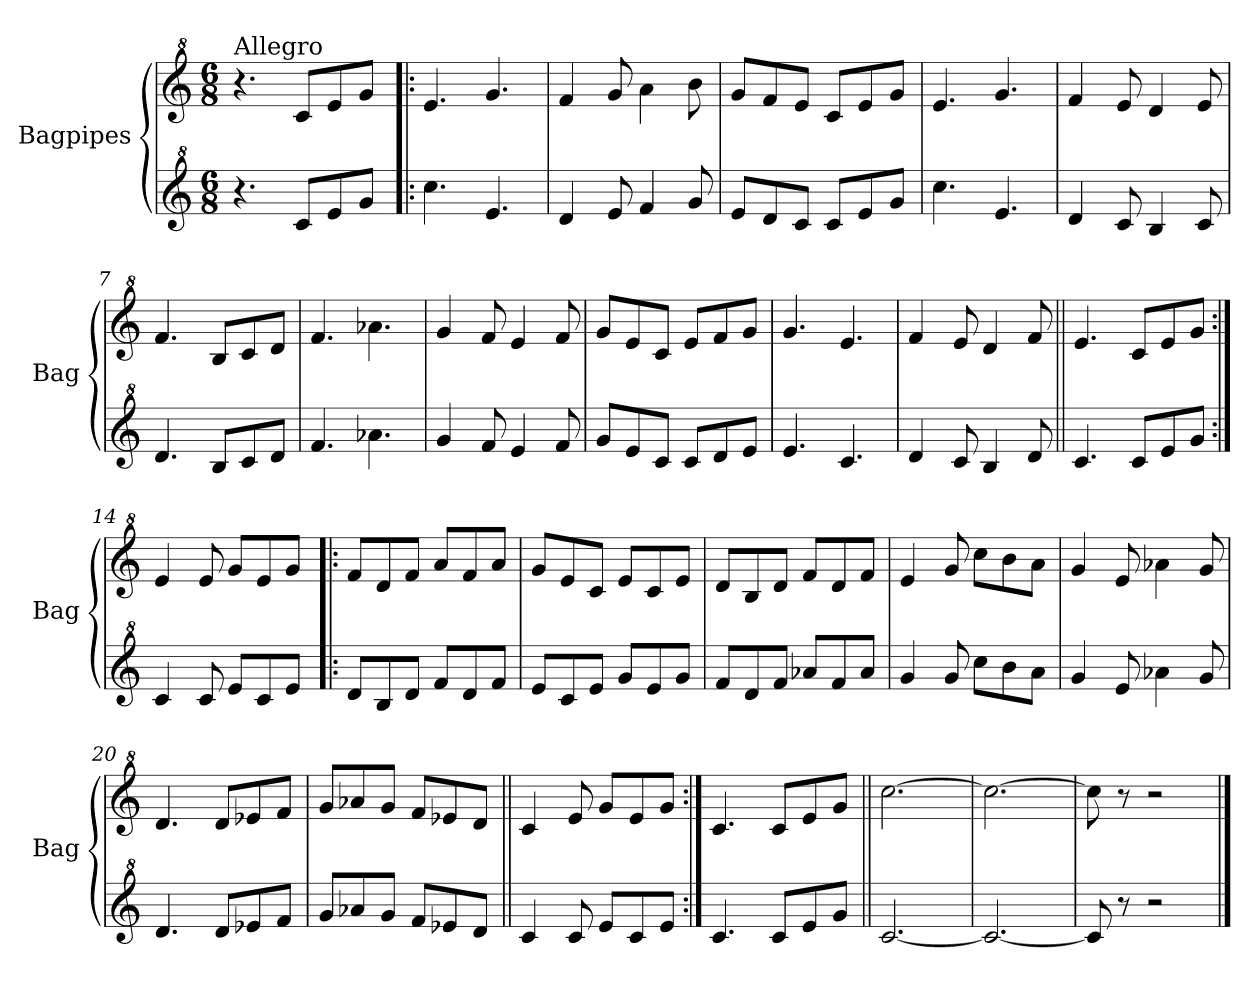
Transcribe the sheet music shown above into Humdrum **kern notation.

**kern	**kern
*part2	*part1
*staff2	*staff1
*I"Bagpipes	*I"Bagpipes
*I'Bag	*I'Bag
*clefG^2	*clefG^2
*k[]	*k[]
*C:	*C:
*M6/8	*M6/8
=1	=1
!	!LO:TX:a:t=Allegro
4.r	4.r
8cc/L	8cc/L
8ee/	8ee/
8gg/J	8gg/J
=2!|:	=2!|:
4.ccc\	4.ee/
4.ee/	4.gg/
=3	=3
4dd/	4ff/
8ee/	8gg/
4ff/	4aa\
8gg/	8bb\
=4	=4
8ee/L	8gg/L
8dd/	8ff/
8cc/J	8ee/J
8cc/L	8cc/L
8ee/	8ee/
8gg/J	8gg/J
=5	=5
4.ccc\	4.ee/
4.ee/	4.gg/
=6	=6
4dd/	4ff/
8cc/	8ee/
4b/	4dd/
8cc/	8ee/
=7	=7
4.dd/	4.ff/
8b/L	8b/L
8cc/	8cc/
8dd/J	8dd/J
=8	=8
4.ff/	4.ff/
4.aa-X\	4.aa-X\
=9	=9
4gg/	4gg/
8ff/	8ff/
4ee/	4ee/
8ff/	8ff/
!!LO:LB:g=z
=10	=10
8gg/L	8gg/L
8ee/	8ee/
8cc/J	8cc/J
8cc/L	8ee/L
8dd/	8ff/
8ee/J	8gg/J
=11	=11
4.ee/	4.gg/
4.cc/	4.ee/
=12	=12
4dd/	4ff/
8cc/	8ee/
4b/	4dd/
8dd/	8ff/
=13||	=13||
4.cc/	4.ee/
8cc/L	8cc/L
8ee/	8ee/
8gg/J	8gg/J
=14:|!	=14:|!
4cc/	4ee/
8cc/	8ee/
8ee/L	8gg/L
8cc/	8ee/
8ee/J	8gg/J
=15!|:	=15!|:
8dd/L	8ff/L
8b/	8dd/
8dd/J	8ff/J
8ff/L	8aa/L
8dd/	8ff/
8ff/J	8aa/J
=16	=16
8ee/L	8gg/L
8cc/	8ee/
8ee/J	8cc/J
8gg/L	8ee/L
8ee/	8cc/
8gg/J	8ee/J
=17	=17
8ff/L	8dd/L
8dd/	8b/
8ff/J	8dd/J
8aa-X/L	8ff/L
8ff/	8dd/
8aa-/J	8ff/J
!!LO:LB:g=z
=18	=18
4gg/	4ee/
8gg/	8gg/
8ccc\L	8ccc\L
8bb\	8bb\
8aa\J	8aa\J
=19	=19
4gg/	4gg/
8ee/	8ee/
4aa-X\	4aa-X\
8gg/	8gg/
=20	=20
4.dd/	4.dd/
8dd/L	8dd/L
8ee-X/	8ee-X/
8ff/J	8ff/J
=21	=21
8gg/L	8gg/L
8aa-X/	8aa-X/
8gg/J	8gg/J
8ff/L	8ff/L
8ee-X/	8ee-X/
8dd/J	8dd/J
=22||	=22||
4cc/	4cc/
8cc/	8ee/
8ee/L	8gg/L
8cc/	8ee/
8ee/J	8gg/J
=23:|!	=23:|!
4.cc/	4.cc/
8cc/L	8cc/L
8ee/	8ee/
8gg/J	8gg/J
=24||	=24||
[2.cc/	[2.ccc\
=25	=25
2.cc/_	2.ccc\_
=26	=26
8cc/]	8ccc\]
8r	8r
2r	2r
==	==
*-	*-
